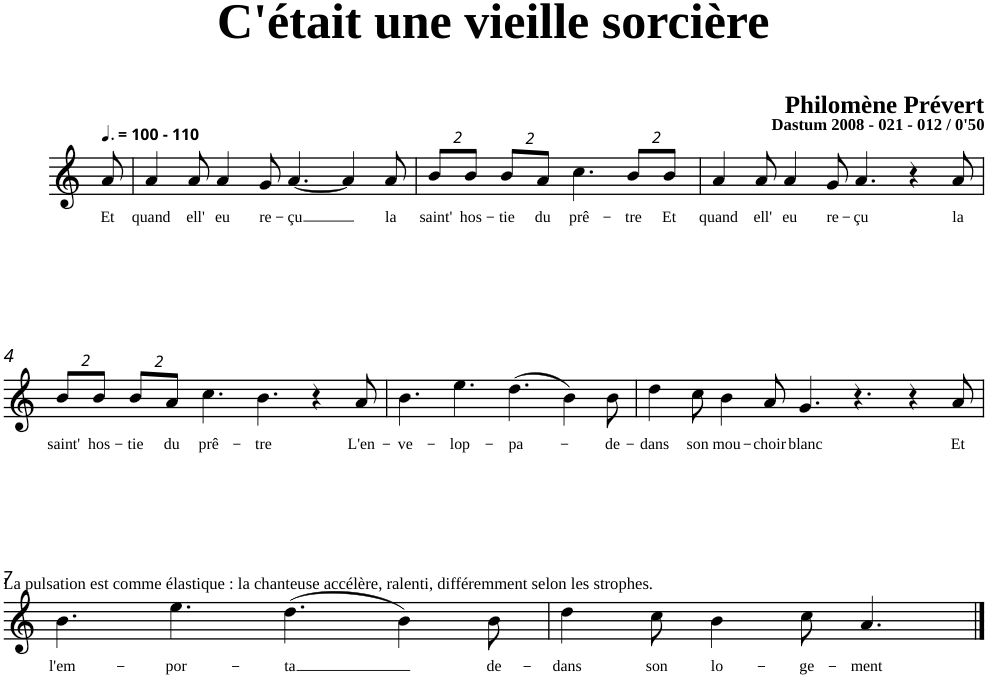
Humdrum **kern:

**kern	**text
*part1	*part1
*staff1	*staff1
*clefG2	*
*k[]	*
=	=
!LO:TX:a:B:t=- 110	!
!	!LO:LY:b
8a/	Et
=1	=1
!	!LO:LY:b
4a/	quand
!	!LO:LY:b
8a/	ell'
!	!LO:LY:b
4a/	eu
!	!LO:LY:b
8g/	re-
!	!LO:LY:b
[4a/	-çu
8ryy	.
4a/]	.
!	!LO:LY:b
8a/	la
=2	=2
*Xbrackettup	*
!	!LO:LY:b
16%3b/L	saint'
8a/_	.
!	!LO:LY:b
16%3b/J	hos-
!	!LO:LY:b
16%3b/L	-tie
!	!LO:LY:b
16%3a/J	du
!	!LO:LY:b
[8.cc\	prê-
16cc\_	.
!	!LO:LY:b
16%3b/L	-tre
!	!LO:LY:b
16%3b/J	Et
=3	=3
!	!LO:LY:b
4a/	quand
8cc\]	.
!	!LO:LY:b
8a/	ell'
!	!LO:LY:b
4a/	eu
!	!LO:LY:b
8g/	re-
!	!LO:LY:b
[4a/	-çu
4r	.
!	!LO:LY:b
8a/	la
!!LO:LB:g=z
=4	=4
!	!LO:LY:b
16%3b/L	saint'
8a/]	.
!	!LO:LY:b
16%3b/J	hos-
!	!LO:LY:b
16%3b/L	-tie
!	!LO:LY:b
16%3a/J	du
!	!LO:LY:b
[8.cc\	prê-
16cc\_	.
!	!LO:LY:b
4.b\	-tre
4r	.
!	!LO:LY:b
8a/	L'en-
=5	=5
!	!LO:LY:b
4.b\	-ve-
8cc\]	.
!	!LO:LY:b
4.ee\	-lop-
!	!LO:LY:b
(>[4dd\	-pa-
4b\)	.
!	!LO:LY:b
8b\	-de-
=6	=6
!	!LO:LY:b
4dd\	-dans
8dd\]	.
!	!LO:LY:b
8cc\	son
!	!LO:LY:b
4b\	mou-
!	!LO:LY:b
8a/	-choir
!	!LO:LY:b
[4g/	blanc
4.r	.
4r	.
!	!LO:LY:b
8a/	Et
!!LO:LB:g=z
=7	=7
!	!LO:LY:b
4.b\	l'em-
8g/]	.
!	!LO:LY:b
4.ee\	-por-
!	!LO:LY:b
(>[4dd\	-ta
4b\)	.
!	!LO:LY:b
8b\	de-
=8	=8
!	!LO:LY:b
4dd\	-dans
8dd\]	.
!	!LO:LY:b
8cc\	son
!	!LO:LY:b
4b\	lo-
!	!LO:LY:b
8cc\	-ge-
!	!LO:LY:b
[4a/	-ment
==9	==9
8a/]	.
=	=
*-	*-
